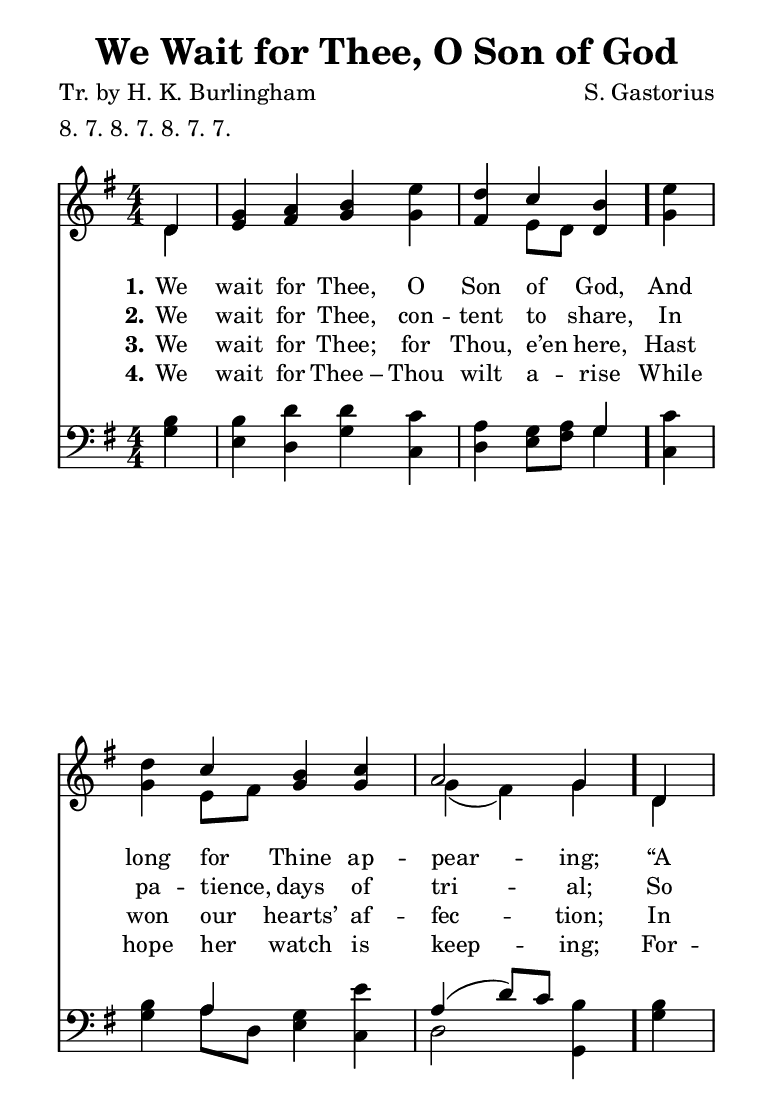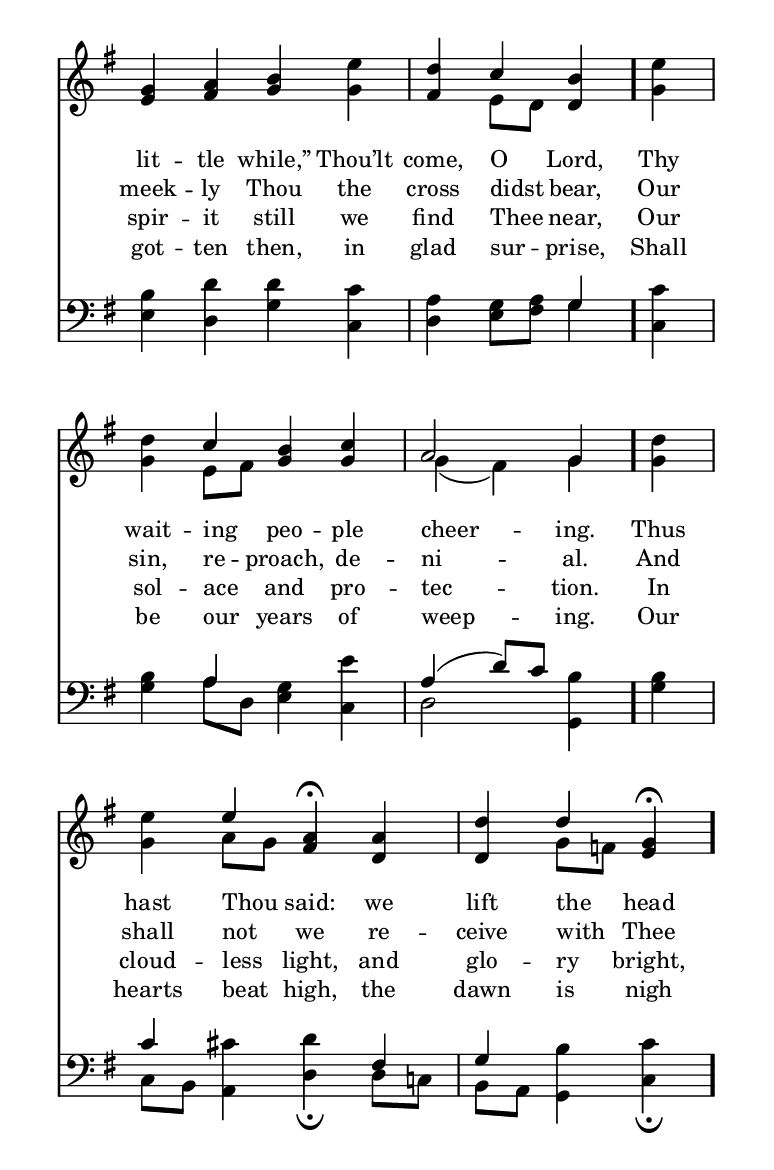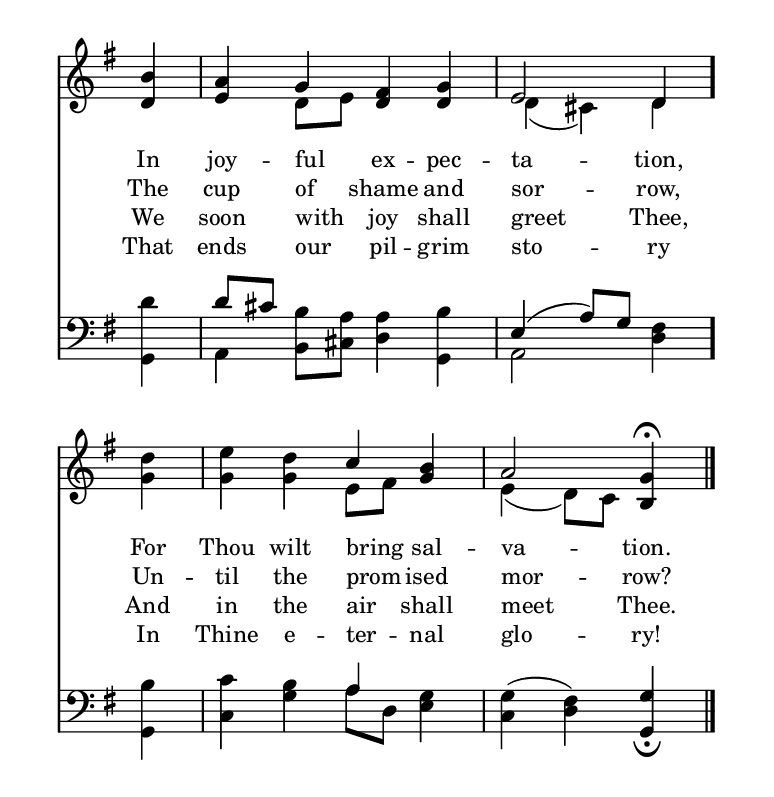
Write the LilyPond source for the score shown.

\include "common/global.ily"
\paper {
  \include "common/paper.ily"
}

\header{
  hymnnumber = "281"
  title = "We Wait for Thee, O Son of God"
  tunename = "Jena"
  meter = "8. 7. 8. 7. 8. 7. 7."
  poet = "Tr. by H. K. Burlingham"
  composer = "S. Gastorius"
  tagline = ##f
}

ta = { \tempo 4=80 }
tb = { \tempo 4=40 }

global = {
  \include "common/overrides.ily"
  \override Staff.TimeSignature.style = #'numbered
  \time 4/4
  \override Score.MetronomeMark.transparent = ##t % hide all fermata changes too
  \ta
  \key g \major
  \partial 4
  \autoBeamOff
}

notesSoprano = {
\global
\relative c' {

  d4 | g a b e | d c b
  e4 | d c b c | a2 g4
  d4 | g a b e | d c b
  e4 | d c b c | a2 g4
  d'4 | e e \tb a,\fermata \ta a | d d \tb g,\fermata \ta
  b4 | a g fis g | e2 d4
  d'4 | e d c b | a2 \tb g4\fermata \ta

  \bar "|."

}
}

notesAlto = {
\global
\relative e' {

  d4 | e4 fis g g | fis e8[ d] d4
  g4 | g e8[ fis] g4 g | g( fis) g
  d4 | e4 fis g g | fis e8[ d] d4
  g4 | g e8[ fis] g4 g | g( fis) g
  g4 | g a8[ g] fis4 d | d g8[ f] e4
  d4 | e d8[ e] d4 d | d( cis) d
  g4 | g g e8[ fis] g4 | e( d8)[ c] b4

}
}

notesTenor = {
\global
\relative a {

  b4 | b d d c | a g8[ a] g4
  c4 | b a g e' a,( d8)[ c] b4
  b4 | b d d c | a g8[ a] g4
  c4 | b a g e' a,( d8)[ c] b4
  b4 | c cis d fis, | g b c
  d4 | d8[ cis] b[ a] a4 b | e,( a8)[ g] fis4
  b4 | c b a g | g( fis) g

}
}

notesBass = {
\global
\relative f {

  g4 | e d g c, | d e8[ fis] g4
  c,4 | g' a8[ d,] e4 c | d2 g,4
  g'4 | e d g c, | d e8[ fis] g4
  c,4 | g' a8[ d,] e4 c | d2 g,4
  g'4 | c,8[ b] a4 d_\fermata d8[ c!] | b[ a] g4 c_\fermata
  g4 | a b8[ cis] d4 g, | a2 d4
  g,4 | c g' a8[ d,] e4 | c( d) g,_\fermata

}
}

notesAlign = \notesAlto

wordsA = \lyricmode {
\set stanza = "1."

We wait for Thee, O Son of God, \bar "."
And long for Thine ap -- pear -- ing; \bar "."
“A lit -- tle while,” Thou’lt come, O Lord, \bar "."
Thy wait -- ing peo -- ple cheer -- ing. \bar "."
Thus hast Thou said: we lift the head \bar "."
In joy -- ful ex -- pec -- ta -- tion, \bar "."
For Thou wilt bring sal -- va -- tion. \bar "."

}

wordsB = \lyricmode {
\set stanza = "2."

We wait for Thee, con -- tent to share,
In pa -- tience, days of tri -- al;
So meek -- ly Thou the cross didst bear,
Our sin, re -- proach, de -- ni -- al.
And shall not we re -- ceive with Thee
The cup of shame and sor -- row,
Un -- til the prom -- ised mor -- row?

}

wordsC = \lyricmode {
\set stanza = "3."

We wait for Thee; for Thou, e’en here,
Hast won our hearts’ af -- fec -- tion;
In spir -- it still we find Thee near,
Our sol -- ace and pro -- tec -- tion.
In cloud -- less light, and glo -- ry bright,
We soon with joy shall greet Thee,
And in the air shall meet Thee.

}

wordsD = \lyricmode {
\set stanza = "4."

We wait for Thee_– Thou wilt a -- rise
While hope her watch is keep -- ing;
For -- got -- ten then, in glad sur -- prise,
Shall be our years of weep -- ing.
Our hearts beat high, the dawn is nigh
That ends our pil -- grim sto -- ry
In Thine e -- ter -- nal glo -- ry!

}

\score {
  \context ChoirStaff <<
    \context Staff = upper <<
      \set Staff.autoBeaming = ##f
      \set ChoirStaff.systemStartDelimiter = #'SystemStartBar
      \set ChoirStaff.printPartCombineTexts = ##f
      \partcombine #'(2 . 11) \notesSoprano \notesAlto
      \context NullVoice = aligned { \voiceOne << \notesAlign >> }
      \context Lyrics = one   \lyricsto aligned \wordsA
      \context Lyrics = two   \lyricsto aligned \wordsB
      \context Lyrics = three \lyricsto aligned \wordsC
      \context Lyrics = four  \lyricsto aligned \wordsD
    >>
    \context Staff = men <<
      \set Staff.autoBeaming = ##f
      \clef bass
      \set ChoirStaff.printPartCombineTexts = ##f
      \partcombine #'(2 . 11) \notesTenor \notesBass
    >>
  >>
  \layout {
    \include "common/layout.ily"
  }
  #(cond ((ly:get-option 'eog-midi-permitted) #{ \midi{
    \include "common/midi.ily"
  } #}))
}

\version "2.19.49"  % necessary for upgrading to future LilyPond versions.

% vi:set et ts=2 sw=2 ai nocindent syntax=lilypond:
